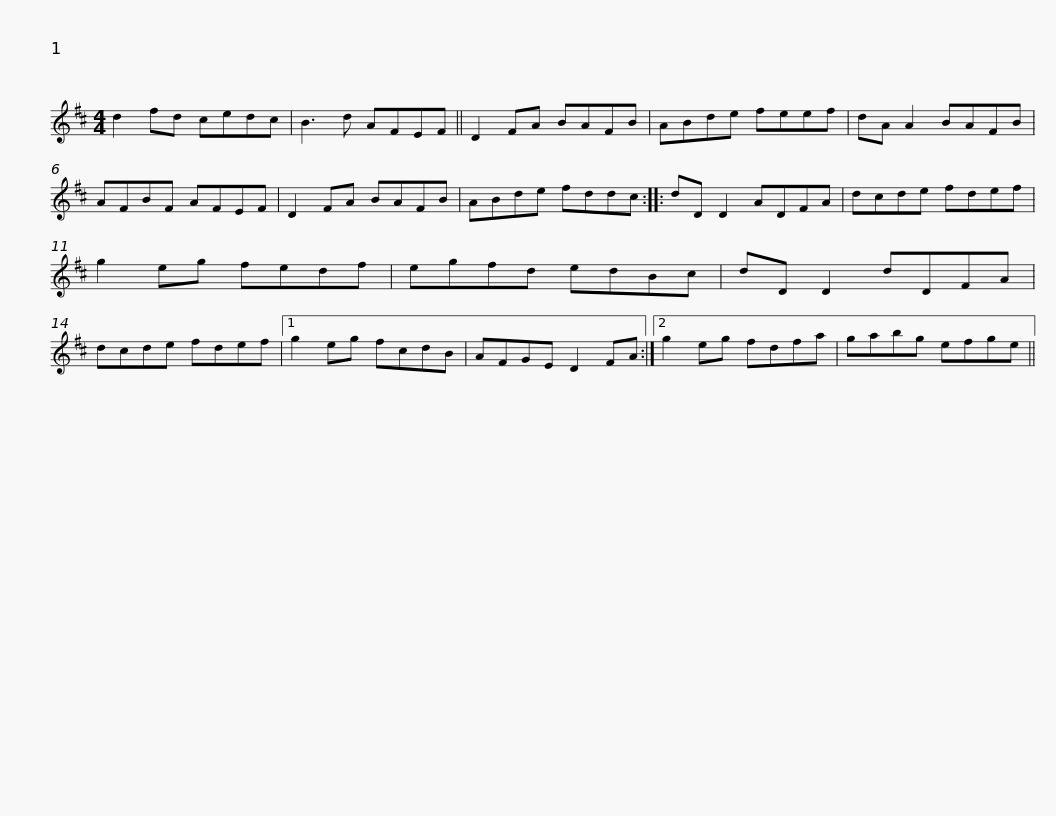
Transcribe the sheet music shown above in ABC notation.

X:1
L:1/8
M:4/4
I:linebreak $
K:D
V:1 treble
V:1
 d2 fd cedc | B3 d AFEF || D2 FA BAFB | ABde feef | dA A2 BAFB | %5
 AFBF AFEF |$ D2 FA BAFB | ABde fddc :: dD D2 ADFA | dcde fdef | %10
 g2 eg fedf |$ egfd edBc | dD D2 dDFA | dcde fdef |1 g2 eg fcdB | %15
 AFGE D2 FA :|2 g2 eg fdfa |$ gabg efge || %18
